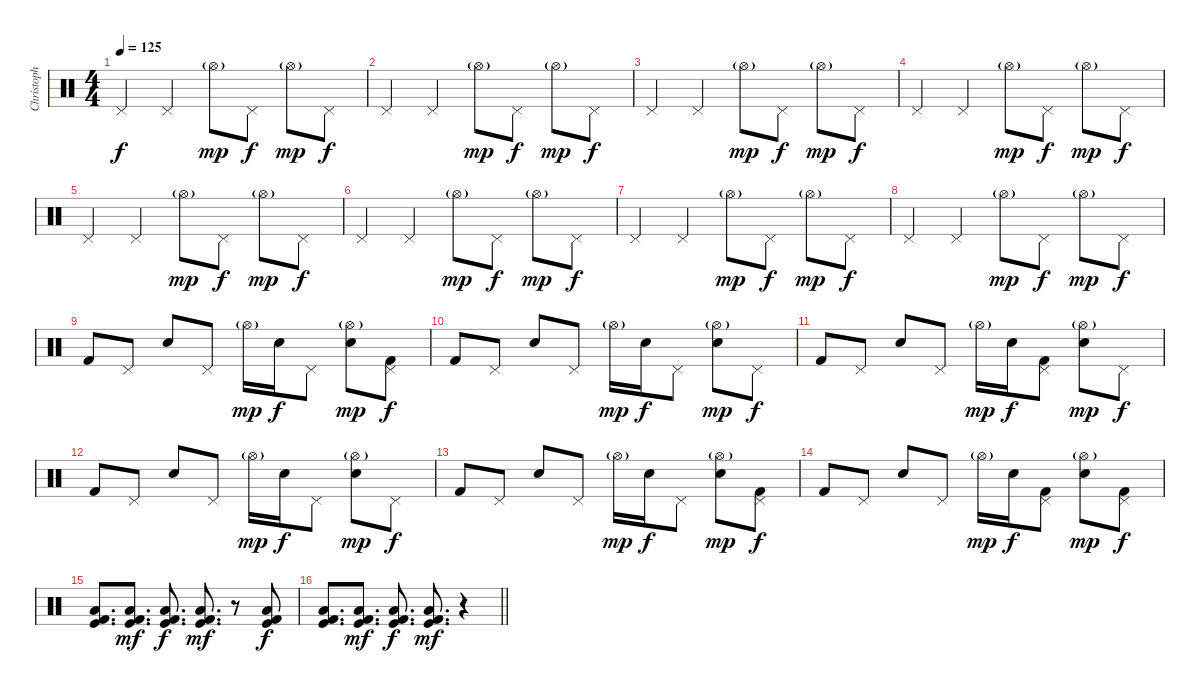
\track ("Christoph" "Christoph") {instrument percussion}
\staff {score}
\articulation defaults
\ts (4 4)
\tempo 125
\clef neutral
\ks c "Pedal Hi-Hat (hit)".4{dy f} "Pedal Hi-Hat (hit)".4 "Hi-Hat (open)"{g}.8{dy mp} "Pedal Hi-Hat (hit)".8{dy f} "Hi-Hat (open)"{g}.8{dy mp} "Pedal Hi-Hat (hit)".8{dy f}
|
"Pedal Hi-Hat (hit)".4 "Pedal Hi-Hat (hit)".4 "Hi-Hat (open)"{g}.8{dy mp} "Pedal Hi-Hat (hit)".8{dy f} "Hi-Hat (open)"{g}.8{dy mp} "Pedal Hi-Hat (hit)".8{dy f} |
"Pedal Hi-Hat (hit)".4 "Pedal Hi-Hat (hit)".4 "Hi-Hat (open)"{g}.8{dy mp} "Pedal Hi-Hat (hit)".8{dy f} "Hi-Hat (open)"{g}.8{dy mp} "Pedal Hi-Hat (hit)".8{dy f} |
"Pedal Hi-Hat (hit)".4 "Pedal Hi-Hat (hit)".4 "Hi-Hat (open)"{g}.8{dy mp} "Pedal Hi-Hat (hit)".8{dy f} "Hi-Hat (open)"{g}.8{dy mp} "Pedal Hi-Hat (hit)".8{dy f} |
"Pedal Hi-Hat (hit)".4 "Pedal Hi-Hat (hit)".4 "Hi-Hat (open)"{g}.8{dy mp} "Pedal Hi-Hat (hit)".8{dy f} "Hi-Hat (open)"{g}.8{dy mp} "Pedal Hi-Hat (hit)".8{dy f} |
"Pedal Hi-Hat (hit)".4 "Pedal Hi-Hat (hit)".4 "Hi-Hat (open)"{g}.8{dy mp} "Pedal Hi-Hat (hit)".8{dy f} "Hi-Hat (open)"{g}.8{dy mp} "Pedal Hi-Hat (hit)".8{dy f} |
"Pedal Hi-Hat (hit)".4 "Pedal Hi-Hat (hit)".4 "Hi-Hat (open)"{g}.8{dy mp} "Pedal Hi-Hat (hit)".8{dy f} "Hi-Hat (open)"{g}.8{dy mp} "Pedal Hi-Hat (hit)".8{dy f} |
"Pedal Hi-Hat (hit)".4 "Pedal Hi-Hat (hit)".4 "Hi-Hat (open)"{g}.8{dy mp} "Pedal Hi-Hat (hit)".8{dy f} "Hi-Hat (open)"{g}.8{dy mp} "Pedal Hi-Hat (hit)".8{dy f} |
"Kick (hit) 2".8 "Pedal Hi-Hat (hit)".8 "Electric Snare (hit)".8 "Pedal Hi-Hat (hit)".8 "Hi-Hat (open)"{g}.16{dy mp} "Electric Snare (hit)".16{dy f} "Pedal Hi-Hat (hit)".8 ("Hi-Hat (open)"{g} "Electric Snare (hit)").8{dy mp} ("Pedal Hi-Hat (hit)" "Kick (hit) 2").8{dy f} |
"Kick (hit) 2".8 "Pedal Hi-Hat (hit)".8 "Electric Snare (hit)".8 "Pedal Hi-Hat (hit)".8 "Hi-Hat (open)"{g}.16{dy mp} "Electric Snare (hit)".16{dy f} "Pedal Hi-Hat (hit)".8 ("Hi-Hat (open)"{g} "Electric Snare (hit)").8{dy mp} "Pedal Hi-Hat (hit)".8{dy f} |
"Kick (hit) 2".8 "Pedal Hi-Hat (hit)".8 "Electric Snare (hit)".8 "Pedal Hi-Hat (hit)".8 "Hi-Hat (open)"{g}.16{dy mp} "Electric Snare (hit)".16{dy f} ("Pedal Hi-Hat (hit)" "Kick (hit) 2").8 ("Hi-Hat (open)"{g} "Electric Snare (hit)").8{dy mp} "Pedal Hi-Hat (hit)".8{dy f} |
"Kick (hit) 2".8 "Pedal Hi-Hat (hit)".8 "Electric Snare (hit)".8 "Pedal Hi-Hat (hit)".8 "Hi-Hat (open)"{g}.16{dy mp} "Electric Snare (hit)".16{dy f} "Pedal Hi-Hat (hit)".8 ("Hi-Hat (open)"{g} "Electric Snare (hit)").8{dy mp} "Pedal Hi-Hat (hit)".8{dy f} |
"Kick (hit) 2".8 "Pedal Hi-Hat (hit)".8 "Electric Snare (hit)".8 "Pedal Hi-Hat (hit)".8 "Hi-Hat (open)"{g}.16{dy mp} "Electric Snare (hit)".16{dy f} "Pedal Hi-Hat (hit)".8 ("Hi-Hat (open)"{g} "Electric Snare (hit)").8{dy mp} ("Pedal Hi-Hat (hit)" "Kick (hit) 2").8{dy f} |
"Kick (hit) 2".8 "Pedal Hi-Hat (hit)".8 "Electric Snare (hit)".8 "Pedal Hi-Hat (hit)".8 "Hi-Hat (open)"{g}.16{dy mp} "Electric Snare (hit)".16{dy f} ("Pedal Hi-Hat (hit)" "Kick (hit) 2").8 ("Hi-Hat (open)"{g} "Electric Snare (hit)").8{dy mp} ("Pedal Hi-Hat (hit)" "Kick (hit) 2").8{dy f} |
("Low Floor Tom (hit)" "Kick (hit)" "Kick (hit) 2").8{d} ("Low Floor Tom (hit)" "Kick (hit)" "Kick (hit) 2").8{d dy mf} ("Low Floor Tom (hit)" "Kick (hit)" "Kick (hit) 2").8{d dy f} ("Low Floor Tom (hit)" "Kick (hit)" "Kick (hit) 2").8{d dy mf} r.8 ("Low Floor Tom (hit)" "Kick (hit)" "Kick (hit) 2").8{dy f} |
\barLineRight lightlight
("Low Floor Tom (hit)" "Kick (hit)" "Kick (hit) 2").8{d} ("Low Floor Tom (hit)" "Kick (hit)" "Kick (hit) 2").8{d dy mf} ("Low Floor Tom (hit)" "Kick (hit)" "Kick (hit) 2").8{d dy f} ("Low Floor Tom (hit)" "Kick (hit)" "Kick (hit) 2").8{d dy mf} r.4
